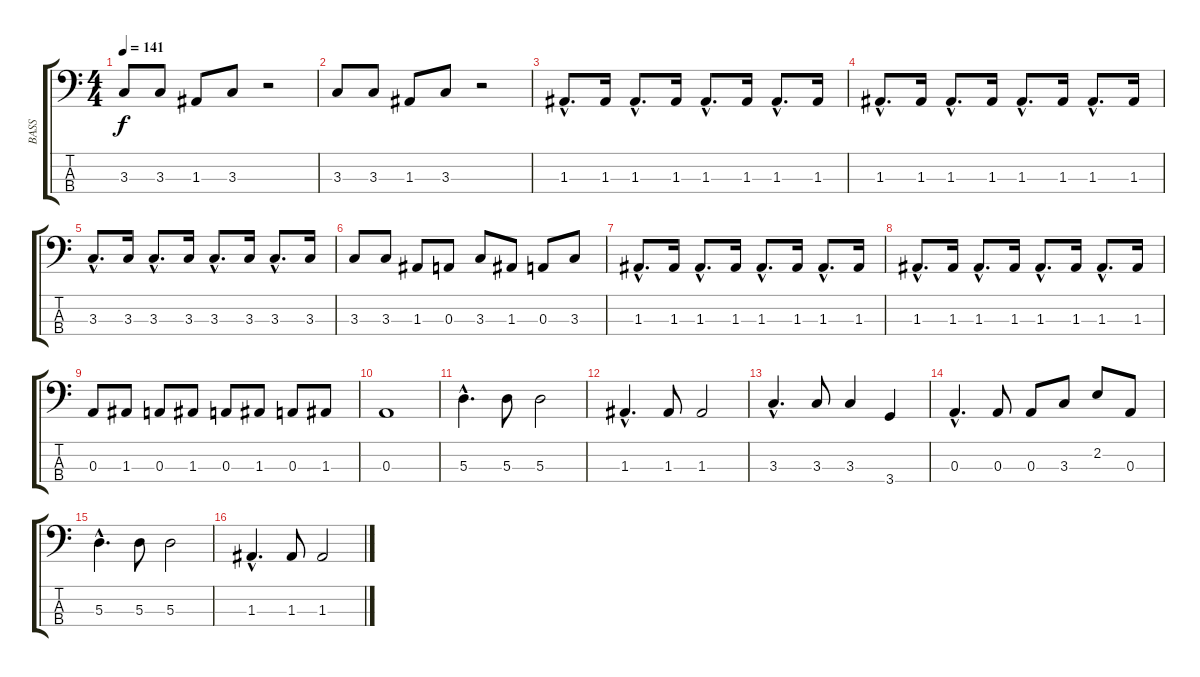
\track ("BASS" "BASS") {instrument electricbassfinger}
\staff {score tabs}
\tuning (G2 D2 A1 E1) {hide}
\ts (4 4)
\tempo 141
\clef f4
\ks c
3.3.8{dy f} 3.3.8 1.3.8 3.3.8 r.2 |
3.3.8 3.3.8 1.3.8 3.3.8 r.2 |
1.3{hac}.8{d} 1.3.16 1.3{hac}.8{d} 1.3.16 1.3{hac}.8{d} 1.3.16 1.3{hac}.8{d} 1.3.16 |
1.3{hac}.8{d} 1.3.16 1.3{hac}.8{d} 1.3.16 1.3{hac}.8{d} 1.3.16 1.3{hac}.8{d} 1.3.16 |
3.3{hac}.8{d} 3.3.16 3.3{hac}.8{d} 3.3.16 3.3{hac}.8{d} 3.3.16 3.3{hac}.8{d} 3.3.16 |
3.3.8 3.3.8 1.3.8 0.3.8 3.3.8 1.3.8 0.3.8 3.3.8 |
1.3{hac}.8{d} 1.3.16 1.3{hac}.8{d} 1.3.16 1.3{hac}.8{d} 1.3.16 1.3{hac}.8{d} 1.3.16 |
1.3{hac}.8{d} 1.3.16 1.3{hac}.8{d} 1.3.16 1.3{hac}.8{d} 1.3.16 1.3{hac}.8{d} 1.3.16 |
0.3.8 1.3.8 0.3.8 1.3.8 0.3.8 1.3.8 0.3.8 1.3.8 |
0.3.1 |
5.3{hac}.4{d} 5.3.8 5.3.2 |
1.3{hac}.4{d} 1.3.8 1.3.2 |
3.3{hac}.4{d} 3.3.8 3.3.4 3.4.4 |
0.3{hac}.4{d} 0.3.8 0.3.8 3.3.8 2.2.8 0.3.8 |
5.3{hac}.4{d} 5.3.8 5.3.2 |
1.3{hac}.4{d} 1.3.8 1.3.2
